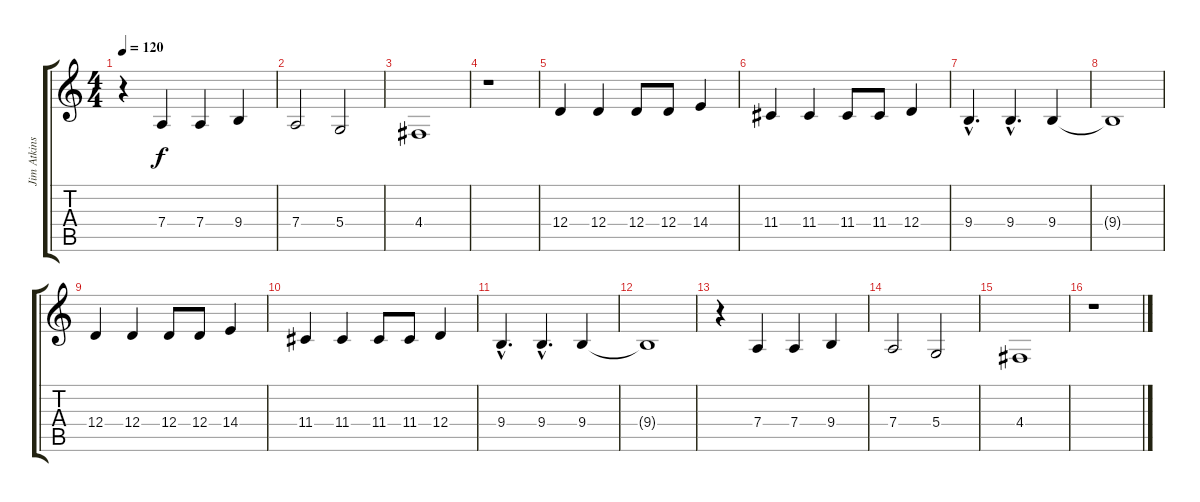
\track ("Jim Atkins (Vocals)" "Jim Atkins") {instrument lead2sawtooth}
\staff {score tabs}
\tuning (E4 B3 G3 D3 A2 E2) {hide}
\ts (4 4)
\tempo 120
\clef g2
\ks c
r.4{dy f} 7.4.4 7.4.4 9.4.4 |
7.4.2 5.4.2 |
4.4.1 |
r.1 |
12.4.4 12.4.4 12.4.8 12.4.8 14.4.4 |
11.4.4 11.4.4 11.4.8 11.4.8 12.4.4 |
9.4{hac}.4{d} 9.4{hac}.4{d} 9.4.4 |
9.4{t}.1 |
12.4.4 12.4.4 12.4.8 12.4.8 14.4.4 |
11.4.4 11.4.4 11.4.8 11.4.8 12.4.4 |
9.4{hac}.4{d} 9.4{hac}.4{d} 9.4.4 |
9.4{t}.1 |
r.4 7.4.4 7.4.4 9.4.4 |
7.4.2 5.4.2 |
4.4.1 |
r.1
